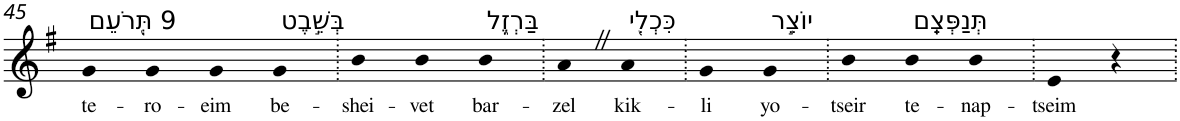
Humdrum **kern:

**kern	**text
*part1	*part1
*staff1	*staff1
*I"Piano	*
*I'Pno	*
!!LO:PB:g=z
*clefG2	*
*k[f#]	*
*G:	*
=45	=45
!LO:TX:a:t=9 תְּ֭רֹעֵם	!
!	!LO:LY:b
4g	te-
!	!LO:LY:b
4g	-ro-
!	!LO:LY:b
4g	-eim
!LO:TX:a:t=בְּשֵׁ֣בֶט	!
!	!LO:LY:b
4g	be-
=46.	=46.
!	!LO:LY:b
4b	-shei-
!	!LO:LY:b
4b	-vet
!LO:TX:a:t=בַּרְזֶ֑ל	!
!	!LO:LY:b
4b	bar-
=47.	=47.
!	!LO:LY:b
4aZ	-zel
!LO:TX:a:t=כִּכְלִ֖י	!
!	!LO:LY:b
4a	kik-
=48.	=48.
!	!LO:LY:b
4g	-li
!LO:TX:a:t=יוֹצֵ֣ר	!
!	!LO:LY:b
4g	yo-
=49.	=49.
!	!LO:LY:b
4b	-tseir
!LO:TX:a:t=תְּנַפְּצֵֽם	!
!	!LO:LY:b
4b	te-
!	!LO:LY:b
4b	-nap-
=50.	=50.
!	!LO:LY:b
4e	-tseim
4r	.
=.	=.
*-	*-
